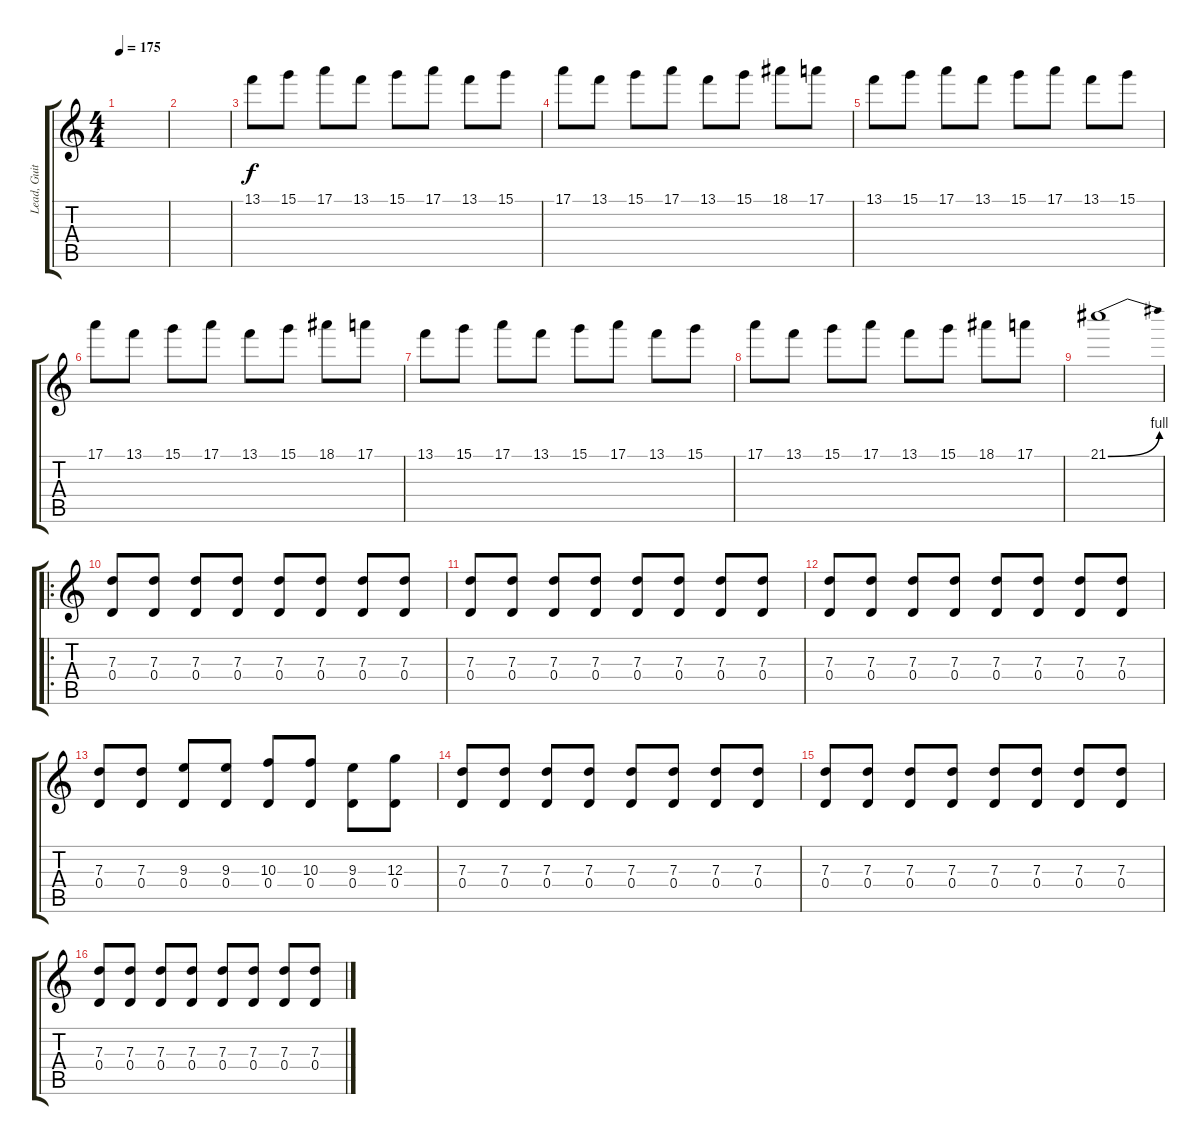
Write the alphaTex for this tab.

\track ("Lead, Guitar Solo" "Lead, Guit") {instrument distortionguitar}
\staff {score tabs}
\tuning (E4 B3 G3 D3 A2 D2) {hide}
\ts (4 4)
\tempo 175
\clef g2
\ks c
|
|
13.1.8 15.1.8 17.1.8 13.1.8 15.1.8 17.1.8 13.1.8 15.1.8 |
17.1.8 13.1.8 15.1.8 17.1.8 13.1.8 15.1.8 18.1.8 17.1.8 |
13.1.8 15.1.8 17.1.8 13.1.8 15.1.8 17.1.8 13.1.8 15.1.8 |
17.1.8 13.1.8 15.1.8 17.1.8 13.1.8 15.1.8 18.1.8 17.1.8 |
13.1.8 15.1.8 17.1.8 13.1.8 15.1.8 17.1.8 13.1.8 15.1.8 |
17.1.8 13.1.8 15.1.8 17.1.8 13.1.8 15.1.8 18.1.8 17.1.8 |
21.1{be (bend 0 0 60 4)}.1 |
\ro
(7.3 0.4).8 (7.3 0.4).8 (7.3 0.4).8 (7.3 0.4).8 (7.3 0.4).8 (7.3 0.4).8 (7.3 0.4).8 (7.3 0.4).8 |
(7.3 0.4).8 (7.3 0.4).8 (7.3 0.4).8 (7.3 0.4).8 (7.3 0.4).8 (7.3 0.4).8 (7.3 0.4).8 (7.3 0.4).8 |
(7.3 0.4).8 (7.3 0.4).8 (7.3 0.4).8 (7.3 0.4).8 (7.3 0.4).8 (7.3 0.4).8 (7.3 0.4).8 (7.3 0.4).8 |
(7.3 0.4).8 (7.3 0.4).8 (9.3 0.4).8 (9.3 0.4).8 (10.3 0.4).8 (10.3 0.4).8 (9.3 0.4).8 (12.3 0.4).8 |
(7.3 0.4).8 (7.3 0.4).8 (7.3 0.4).8 (7.3 0.4).8 (7.3 0.4).8 (7.3 0.4).8 (7.3 0.4).8 (7.3 0.4).8 |
(7.3 0.4).8 (7.3 0.4).8 (7.3 0.4).8 (7.3 0.4).8 (7.3 0.4).8 (7.3 0.4).8 (7.3 0.4).8 (7.3 0.4).8 |
(7.3 0.4).8 (7.3 0.4).8 (7.3 0.4).8 (7.3 0.4).8 (7.3 0.4).8 (7.3 0.4).8 (7.3 0.4).8 (7.3 0.4).8
